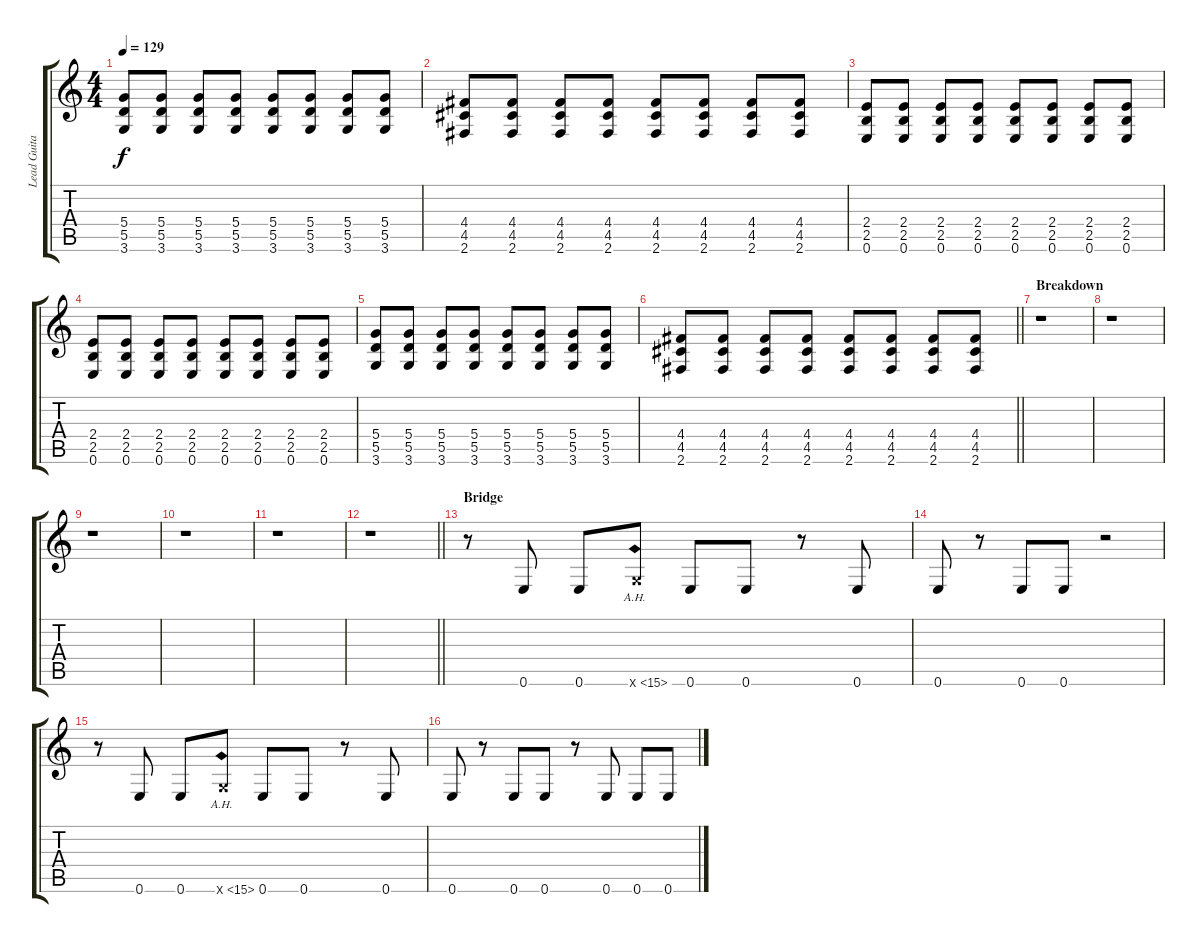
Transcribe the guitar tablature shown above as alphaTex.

\track ("Lead Guitar" "Lead Guita") {instrument distortionguitar}
\staff {score tabs}
\tuning (E4 B3 G3 D3 A2 E2) {hide}
\ts (4 4)
\tempo 129
\clef g2
\ks c
(5.4 5.5 3.6).8{dy f} (5.4 5.5 3.6).8 (5.4 5.5 3.6).8 (5.4 5.5 3.6).8 (5.4 5.5 3.6).8 (5.4 5.5 3.6).8 (5.4 5.5 3.6).8 (5.4 5.5 3.6).8 |
(4.4 4.5 2.6).8 (4.4 4.5 2.6).8 (4.4 4.5 2.6).8 (4.4 4.5 2.6).8 (4.4 4.5 2.6).8 (4.4 4.5 2.6).8 (4.4 4.5 2.6).8 (4.4 4.5 2.6).8 |
(2.4 2.5 0.6).8 (2.4 2.5 0.6).8 (2.4 2.5 0.6).8 (2.4 2.5 0.6).8 (2.4 2.5 0.6).8 (2.4 2.5 0.6).8 (2.4 2.5 0.6).8 (2.4 2.5 0.6).8 |
(2.4 2.5 0.6).8 (2.4 2.5 0.6).8 (2.4 2.5 0.6).8 (2.4 2.5 0.6).8 (2.4 2.5 0.6).8 (2.4 2.5 0.6).8 (2.4 2.5 0.6).8 (2.4 2.5 0.6).8 |
(5.4 5.5 3.6).8 (5.4 5.5 3.6).8 (5.4 5.5 3.6).8 (5.4 5.5 3.6).8 (5.4 5.5 3.6).8 (5.4 5.5 3.6).8 (5.4 5.5 3.6).8 (5.4 5.5 3.6).8 |
\barLineRight lightlight
(4.4 4.5 2.6).8 (4.4 4.5 2.6).8 (4.4 4.5 2.6).8 (4.4 4.5 2.6).8 (4.4 4.5 2.6).8 (4.4 4.5 2.6).8 (4.4 4.5 2.6).8 (4.4 4.5 2.6).8 |
\section ("" "Breakdown")
r.1 |
r.1 |
r.1 |
r.1 |
r.1 |
\barLineRight lightlight
r.1 |
\section ("" "Bridge")
r.8 0.6.8 0.6.8 3.6{ah 12 x}.8 0.6.8 0.6.8 r.8 0.6.8 |
0.6.8 r.8 0.6.8 0.6.8 r.2 |
r.8 0.6.8 0.6.8 3.6{ah 12 x}.8 0.6.8 0.6.8 r.8 0.6.8 |
0.6.8 r.8 0.6.8 0.6.8 r.8 0.6.8 0.6.8 0.6.8
